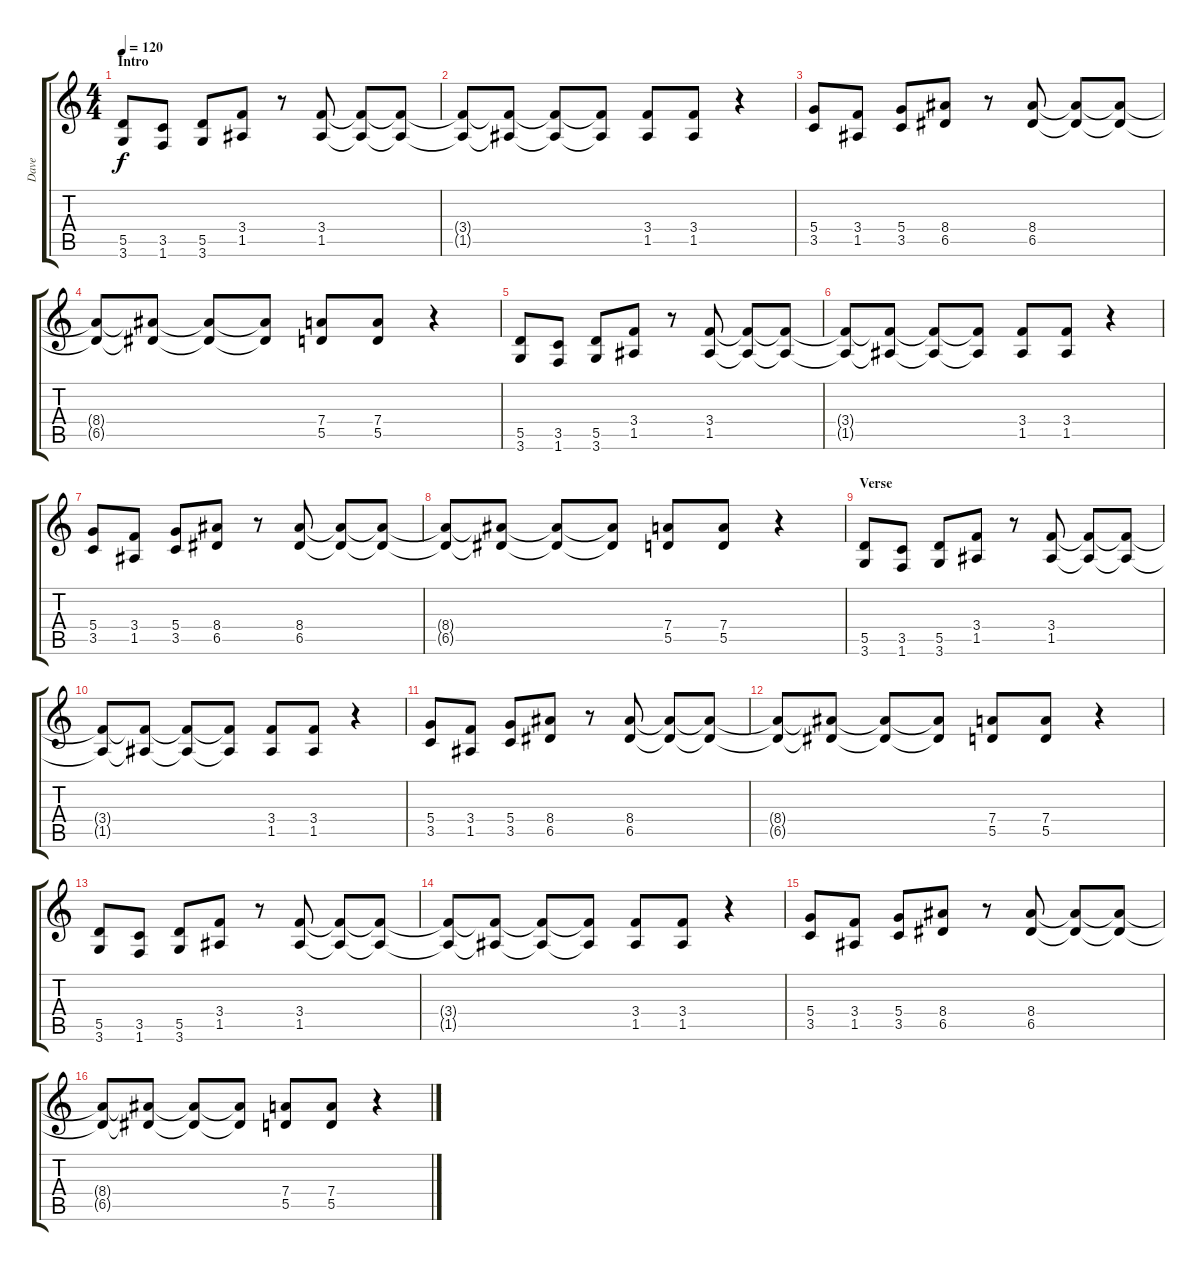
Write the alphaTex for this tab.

\track ("Dave" "Dave") {instrument distortionguitar}
\staff {score tabs}
\tuning (E4 B3 G3 D3 A2 E2) {hide}
\ts (4 4)
\section ("" "Intro")
\tempo 120
\clef g2
\ks c
(5.5 3.6).8{dy f instrument distortionguitar} (3.5 1.6).8 (5.5 3.6).8 (3.4 1.5).8 r.8 (3.4 1.5).8 (3.4{t} 1.5{t}).8 (3.4{t} 1.5{t}).8 |
(3.4{t} 1.5{t}).8 (3.4{t} 1.5{t}).8 (3.4{t} 1.5{t}).8 (3.4{t} 1.5{t}).8 (3.4 1.5).8 (3.4 1.5).8 r.4 |
(5.4 3.5).8 (3.4 1.5).8 (5.4 3.5).8 (8.4 6.5).8 r.8 (8.4 6.5).8 (8.4{t} 6.5{t}).8 (8.4{t} 6.5{t}).8 |
(8.4{t} 6.5{t}).8 (8.4{t} 6.5{t}).8 (8.4{t} 6.5{t}).8 (8.4{t} 6.5{t}).8 (7.4 5.5).8 (7.4 5.5).8 r.4 |
(5.5 3.6).8 (3.5 1.6).8 (5.5 3.6).8 (3.4 1.5).8 r.8 (3.4 1.5).8 (3.4{t} 1.5{t}).8 (3.4{t} 1.5{t}).8 |
(3.4{t} 1.5{t}).8 (3.4{t} 1.5{t}).8 (3.4{t} 1.5{t}).8 (3.4{t} 1.5{t}).8 (3.4 1.5).8 (3.4 1.5).8 r.4 |
(5.4 3.5).8 (3.4 1.5).8 (5.4 3.5).8 (8.4 6.5).8 r.8 (8.4 6.5).8 (8.4{t} 6.5{t}).8 (8.4{t} 6.5{t}).8 |
(8.4{t} 6.5{t}).8 (8.4{t} 6.5{t}).8 (8.4{t} 6.5{t}).8 (8.4{t} 6.5{t}).8 (7.4 5.5).8 (7.4 5.5).8 r.4 |
\section ("" "Verse")
(5.5 3.6).8 (3.5 1.6).8 (5.5 3.6).8 (3.4 1.5).8 r.8 (3.4 1.5).8 (3.4{t} 1.5{t}).8 (3.4{t} 1.5{t}).8 |
(3.4{t} 1.5{t}).8 (3.4{t} 1.5{t}).8 (3.4{t} 1.5{t}).8 (3.4{t} 1.5{t}).8 (3.4 1.5).8 (3.4 1.5).8 r.4 |
(5.4 3.5).8 (3.4 1.5).8 (5.4 3.5).8 (8.4 6.5).8 r.8 (8.4 6.5).8 (8.4{t} 6.5{t}).8 (8.4{t} 6.5{t}).8 |
(8.4{t} 6.5{t}).8 (8.4{t} 6.5{t}).8 (8.4{t} 6.5{t}).8 (8.4{t} 6.5{t}).8 (7.4 5.5).8 (7.4 5.5).8 r.4 |
(5.5 3.6).8 (3.5 1.6).8 (5.5 3.6).8 (3.4 1.5).8 r.8 (3.4 1.5).8 (3.4{t} 1.5{t}).8 (3.4{t} 1.5{t}).8 |
(3.4{t} 1.5{t}).8 (3.4{t} 1.5{t}).8 (3.4{t} 1.5{t}).8 (3.4{t} 1.5{t}).8 (3.4 1.5).8 (3.4 1.5).8 r.4 |
(5.4 3.5).8 (3.4 1.5).8 (5.4 3.5).8 (8.4 6.5).8 r.8 (8.4 6.5).8 (8.4{t} 6.5{t}).8 (8.4{t} 6.5{t}).8 |
(8.4{t} 6.5{t}).8 (8.4{t} 6.5{t}).8 (8.4{t} 6.5{t}).8 (8.4{t} 6.5{t}).8 (7.4 5.5).8 (7.4 5.5).8 r.4
